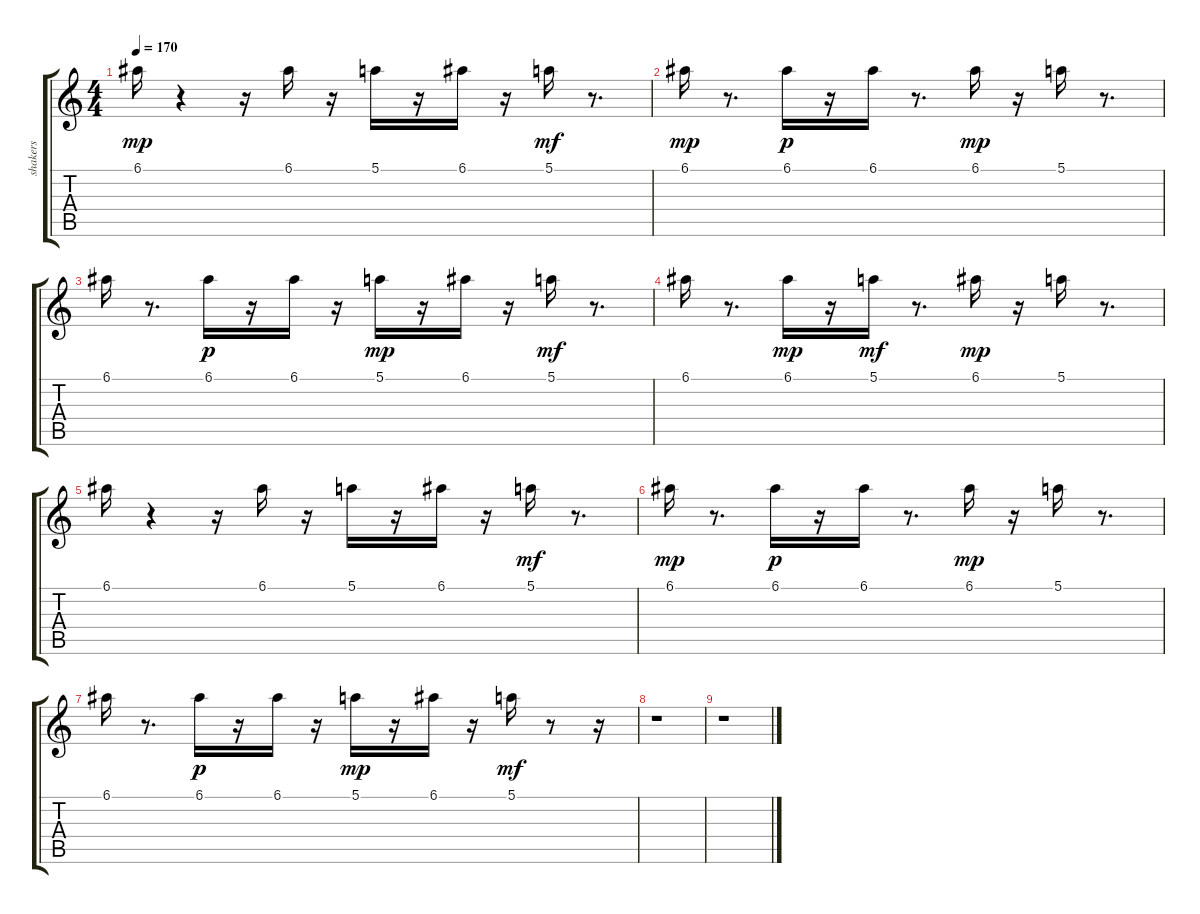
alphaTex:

\track ("shakers" "shakers") {instrument acousticguitarnylon}
\staff {score tabs}
\tuning (E4 B3 G3 D3 A2 E2) {hide}
\ts (4 4)
\tempo 170
\clef g2
\ks c
6.1.16{dy mp} r.4 r.16 6.1.16 r.16 5.1.16 r.16 6.1.16 r.16 5.1.16{dy mf} r.8{d} |
6.1.16{dy mp} r.8{d} 6.1.16{dy p} r.16 6.1.16 r.8{d} 6.1.16{dy mp} r.16 5.1.16 r.8{d} |
6.1.16 r.8{d} 6.1.16{dy p} r.16 6.1.16 r.16 5.1.16{dy mp} r.16 6.1.16 r.16 5.1.16{dy mf} r.8{d} |
6.1.16 r.8{d} 6.1.16{dy mp} r.16 5.1.16{dy mf} r.8{d} 6.1.16{dy mp} r.16 5.1.16 r.8{d} |
6.1.16 r.4 r.16 6.1.16 r.16 5.1.16 r.16 6.1.16 r.16 5.1.16{dy mf} r.8{d} |
6.1.16{dy mp} r.8{d} 6.1.16{dy p} r.16 6.1.16 r.8{d} 6.1.16{dy mp} r.16 5.1.16 r.8{d} |
6.1.16 r.8{d} 6.1.16{dy p} r.16 6.1.16 r.16 5.1.16{dy mp} r.16 6.1.16 r.16 5.1.16{dy mf} r.8 r.16 |
r.1 |
r.1
